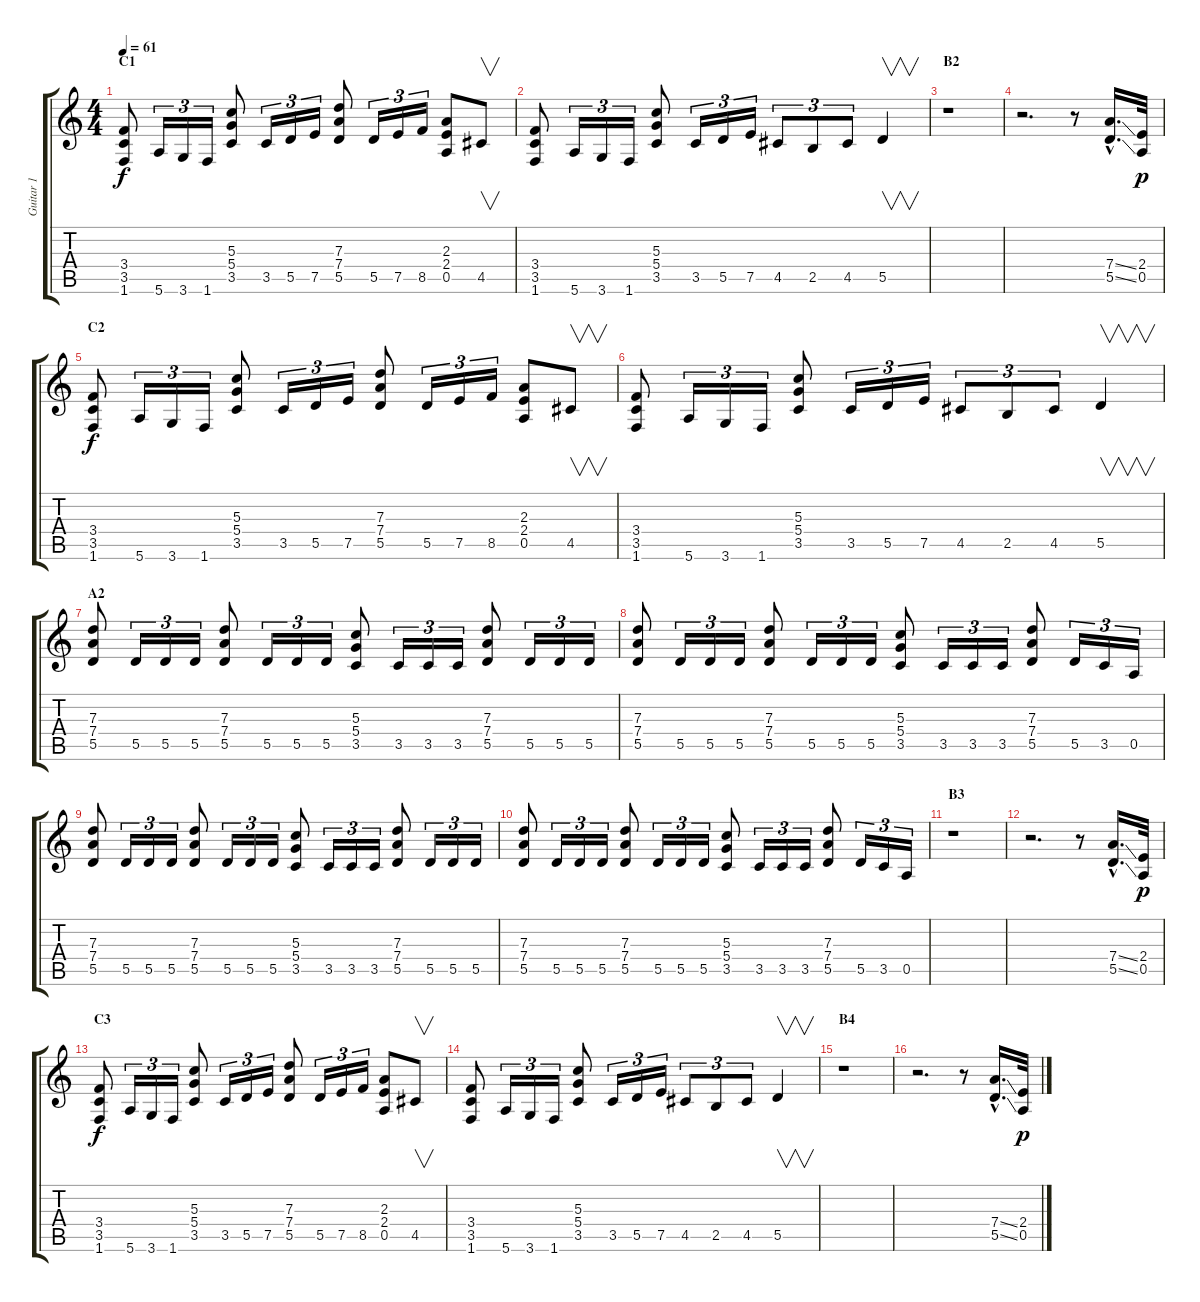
\track ("Guitar 1" "Guitar 1") {instrument distortionguitar}
\staff {score tabs}
\tuning (E4 B3 G3 D3 A2 E2) {hide}
\ts (4 4)
\section ("" "C1")
\tempo 61
\clef g2
\ks c
(3.4 3.5 1.6).8{dy f} 5.6.16{tu (3 2)} 3.6.16{tu (3 2)} 1.6.16{tu (3 2)} (5.3 5.4 3.5).8 3.5.16{tu (3 2)} 5.5.16{tu (3 2)} 7.5.16{tu (3 2)} (7.3 7.4 5.5).8 5.5.16{tu (3 2)} 7.5.16{tu (3 2)} 8.5.16{tu (3 2)} (2.3 2.4 0.5).8 4.5.8{v} |
(3.4 3.5 1.6).8 5.6.16{tu (3 2)} 3.6.16{tu (3 2)} 1.6.16{tu (3 2)} (5.3 5.4 3.5).8 3.5.16{tu (3 2)} 5.5.16{tu (3 2)} 7.5.16{tu (3 2)} 4.5.8{tu (3 2)} 2.5.8{tu (3 2)} 4.5.8{tu (3 2)} 5.5.4{v} |
\section ("" "B2")
r.1 |
r.2{d} r.8 (7.4{ss hac} 5.5{ss hac}).16{d} (2.4 0.5).32{dy p} |
\section ("" "C2")
(3.4 3.5 1.6).8{dy f} 5.6.16{tu (3 2)} 3.6.16{tu (3 2)} 1.6.16{tu (3 2)} (5.3 5.4 3.5).8 3.5.16{tu (3 2)} 5.5.16{tu (3 2)} 7.5.16{tu (3 2)} (7.3 7.4 5.5).8 5.5.16{tu (3 2)} 7.5.16{tu (3 2)} 8.5.16{tu (3 2)} (2.3 2.4 0.5).8 4.5.8{v} |
(3.4 3.5 1.6).8 5.6.16{tu (3 2)} 3.6.16{tu (3 2)} 1.6.16{tu (3 2)} (5.3 5.4 3.5).8 3.5.16{tu (3 2)} 5.5.16{tu (3 2)} 7.5.16{tu (3 2)} 4.5.8{tu (3 2)} 2.5.8{tu (3 2)} 4.5.8{tu (3 2)} 5.5.4{v} |
\section ("" "A2")
(7.3 7.4 5.5).8 5.5.16{tu (3 2)} 5.5.16{tu (3 2)} 5.5.16{tu (3 2)} (7.3 7.4 5.5).8 5.5.16{tu (3 2)} 5.5.16{tu (3 2)} 5.5.16{tu (3 2)} (5.3 5.4 3.5).8 3.5.16{tu (3 2)} 3.5.16{tu (3 2)} 3.5.16{tu (3 2)} (7.3 7.4 5.5).8 5.5.16{tu (3 2)} 5.5.16{tu (3 2)} 5.5.16{tu (3 2)} |
(7.3 7.4 5.5).8 5.5.16{tu (3 2)} 5.5.16{tu (3 2)} 5.5.16{tu (3 2)} (7.3 7.4 5.5).8 5.5.16{tu (3 2)} 5.5.16{tu (3 2)} 5.5.16{tu (3 2)} (5.3 5.4 3.5).8 3.5.16{tu (3 2)} 3.5.16{tu (3 2)} 3.5.16{tu (3 2)} (7.3 7.4 5.5).8 5.5.16{tu (3 2)} 3.5.16{tu (3 2)} 0.5.16{tu (3 2)} |
(7.3 7.4 5.5).8 5.5.16{tu (3 2)} 5.5.16{tu (3 2)} 5.5.16{tu (3 2)} (7.3 7.4 5.5).8 5.5.16{tu (3 2)} 5.5.16{tu (3 2)} 5.5.16{tu (3 2)} (5.3 5.4 3.5).8 3.5.16{tu (3 2)} 3.5.16{tu (3 2)} 3.5.16{tu (3 2)} (7.3 7.4 5.5).8 5.5.16{tu (3 2)} 5.5.16{tu (3 2)} 5.5.16{tu (3 2)} |
(7.3 7.4 5.5).8 5.5.16{tu (3 2)} 5.5.16{tu (3 2)} 5.5.16{tu (3 2)} (7.3 7.4 5.5).8 5.5.16{tu (3 2)} 5.5.16{tu (3 2)} 5.5.16{tu (3 2)} (5.3 5.4 3.5).8 3.5.16{tu (3 2)} 3.5.16{tu (3 2)} 3.5.16{tu (3 2)} (7.3 7.4 5.5).8 5.5.16{tu (3 2)} 3.5.16{tu (3 2)} 0.5.16{tu (3 2)} |
\section ("" "B3")
r.1 |
r.2{d} r.8 (7.4{ss hac} 5.5{ss hac}).16{d} (2.4 0.5).32{dy p} |
\section ("" "C3")
(3.4 3.5 1.6).8{dy f} 5.6.16{tu (3 2)} 3.6.16{tu (3 2)} 1.6.16{tu (3 2)} (5.3 5.4 3.5).8 3.5.16{tu (3 2)} 5.5.16{tu (3 2)} 7.5.16{tu (3 2)} (7.3 7.4 5.5).8 5.5.16{tu (3 2)} 7.5.16{tu (3 2)} 8.5.16{tu (3 2)} (2.3 2.4 0.5).8 4.5.8{v} |
(3.4 3.5 1.6).8 5.6.16{tu (3 2)} 3.6.16{tu (3 2)} 1.6.16{tu (3 2)} (5.3 5.4 3.5).8 3.5.16{tu (3 2)} 5.5.16{tu (3 2)} 7.5.16{tu (3 2)} 4.5.8{tu (3 2)} 2.5.8{tu (3 2)} 4.5.8{tu (3 2)} 5.5.4{v} |
\section ("" "B4")
r.1 |
r.2{d} r.8 (7.4{ss hac} 5.5{ss hac}).16{d} (2.4 0.5).32{dy p}
